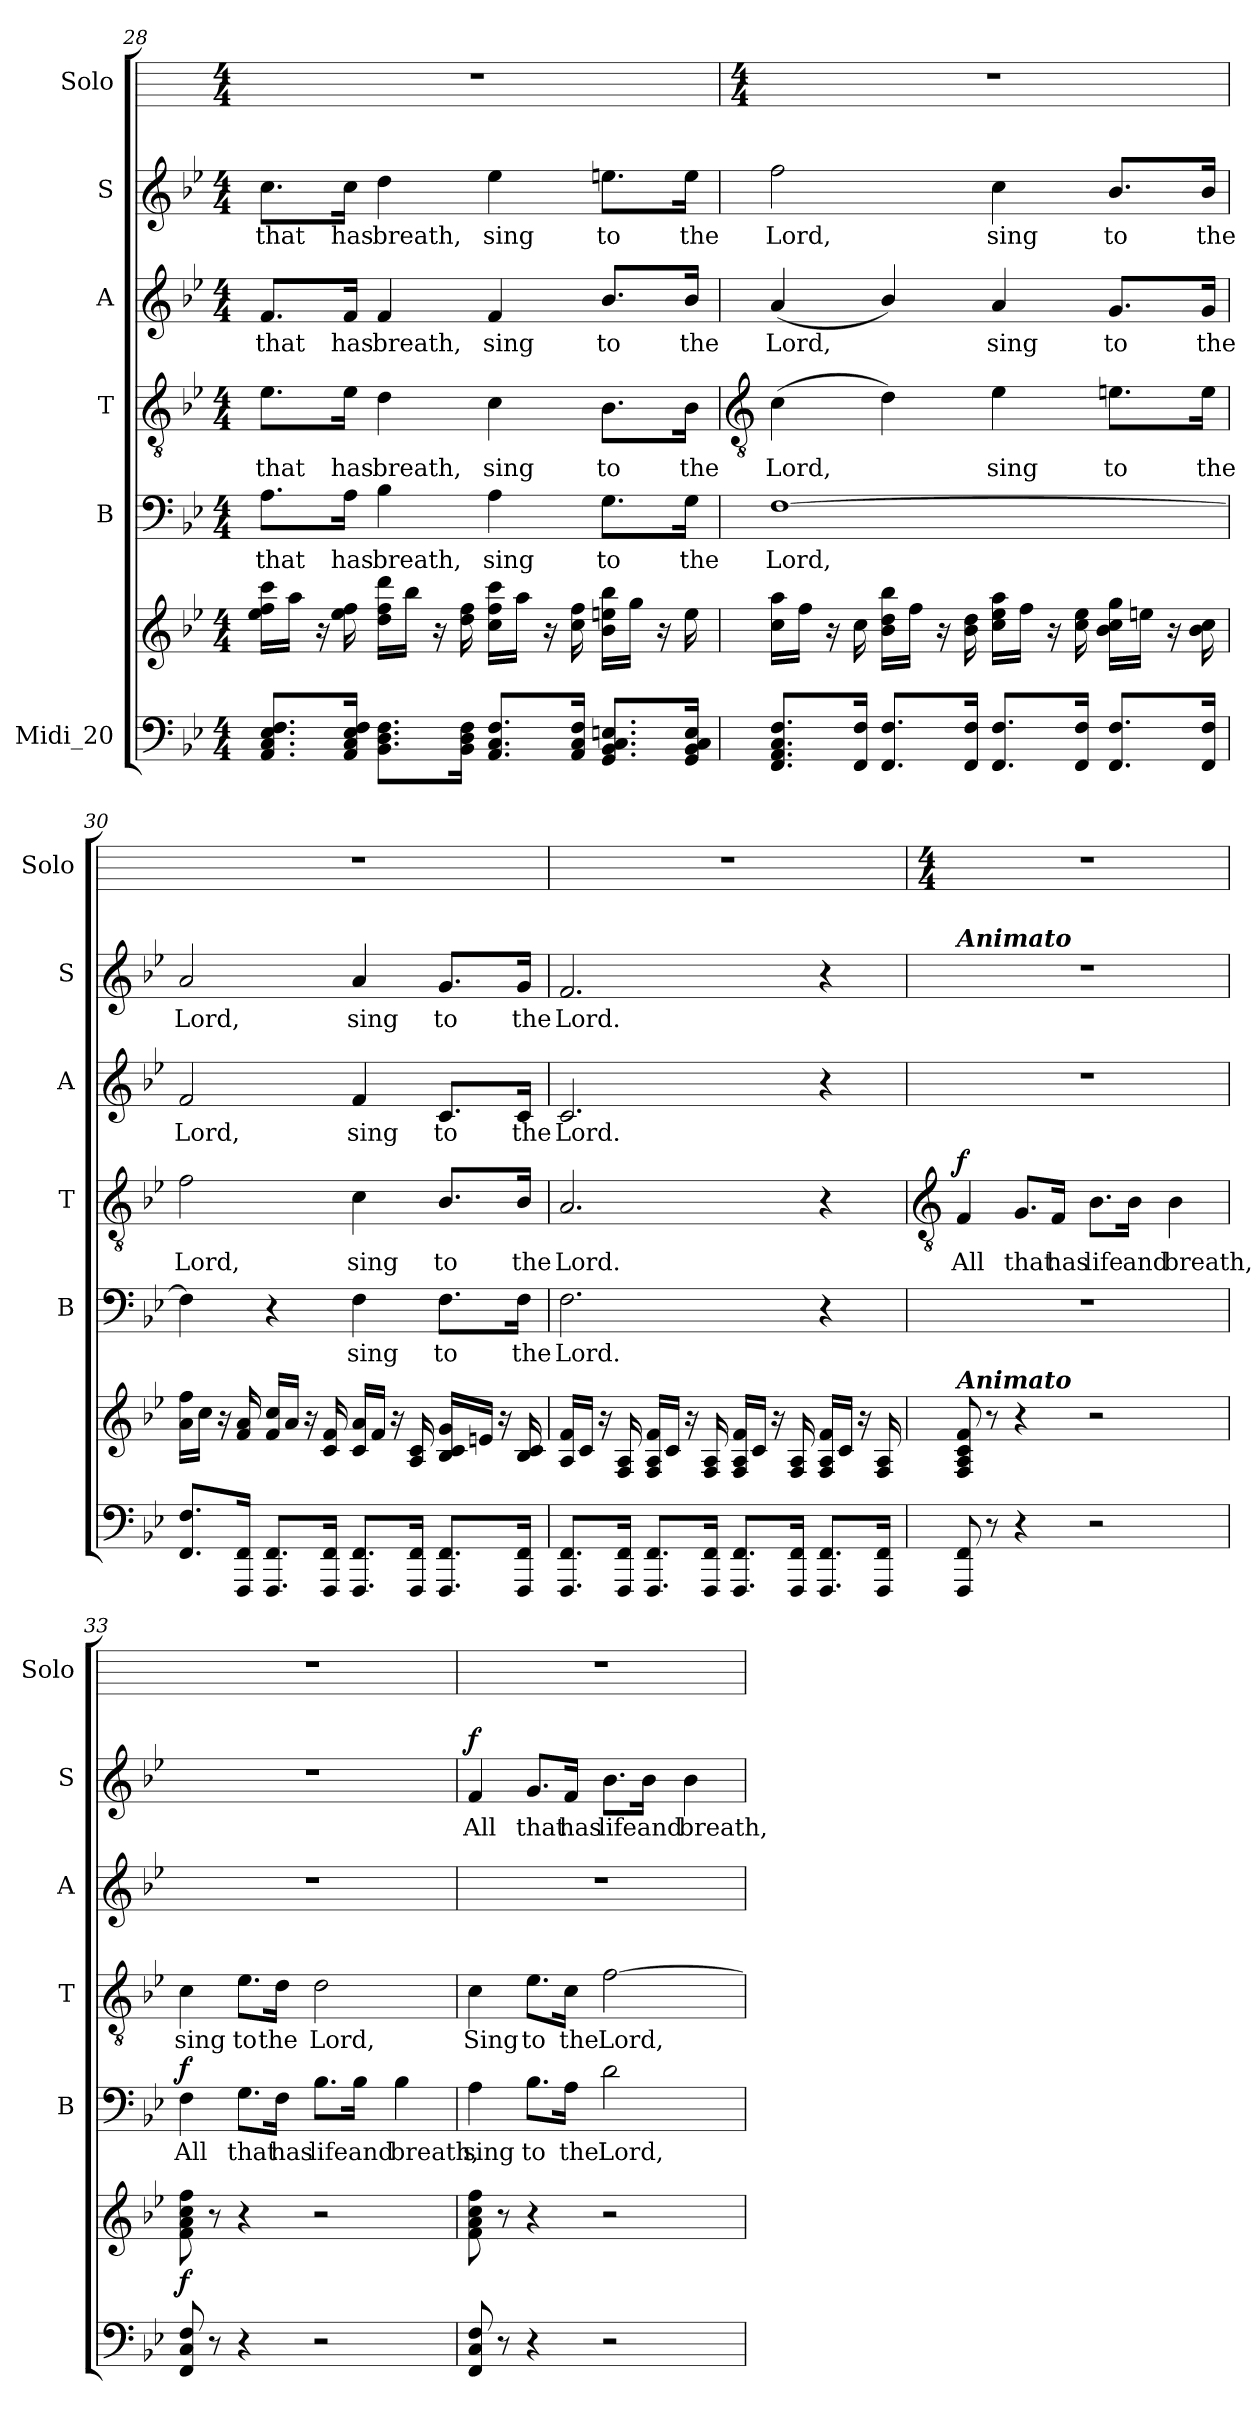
**kern	**kern	**dynam	**kern	**text	**dynam	**kern	**text	**dynam	**kern	**text	**kern	**text	**dynam	**kern
*part6	*part6	*part6	*part5	*part5	*part5	*part4	*part4	*part4	*part3	*part3	*part2	*part2	*part2	*part1
*staff7	*staff6	*staff6/7	*staff5	*staff5	*staff5	*staff4	*staff4	*staff4	*staff3	*staff3	*staff2	*staff2	*staff2	*staff1
*I"Midi_20	*	*	*I"B	*	*	*I"T	*	*	*I"A	*	*I"S	*	*	*I"Solo
*	*	*	*I'B	*	*	*I'T	*	*	*I'A	*	*I'S	*	*	*I'Solo
*clefF4	*clefG2	*	*clefF4	*	*	*clefGv2	*	*	*clefG2	*	*clefG2	*	*	*
*k[b-e-]	*k[b-e-]	*	*k[b-e-]	*	*	*k[b-e-]	*	*	*k[b-e-]	*	*k[b-e-]	*	*	*
*B-:	*B-:	*	*B-:	*	*	*B-:	*	*	*B-:	*	*B-:	*	*	*
*M4/4	*M4/4	*	*M4/4	*	*	*M4/4	*	*	*M4/4	*	*M4/4	*	*	*M4/4
=28	=28	=28	=28	=28	=28	=28	=28	=28	=28	=28	=28	=28	=28	=28
!	!	!	!	!LO:LY:b	!	!	!LO:LY:b	!	!	!LO:LY:b	!	!LO:LY:b	!	!
8.AA 8.C 8.E- 8.FL	16ee- 16ff 16cccLL	.	8.A\L	that	.	8.e-\L	that	.	8.f/L	that	8.cc\L	that	.	1r
.	16aaJJ	.	.	.	.	.	.	.	.	.	.	.	.	.
.	16r	.	.	.	.	.	.	.	.	.	.	.	.	.
!	!	!	!	!LO:LY:b	!	!	!LO:LY:b	!	!	!LO:LY:b	!	!LO:LY:b	!	!
16AA 16C 16E- 16FJ	16ee- 16ff	.	16A\Jk	has	.	16e-\Jk	has	.	16f/Jk	has	16cc\Jk	has	.	.
!	!	!	!	!LO:LY:b	!	!	!LO:LY:b	!	!	!LO:LY:b	!	!LO:LY:b	!	!
8.BB- 8.D 8.FL	16dd 16ff 16dddLL	.	4B-	breath,	.	4d	breath,	.	4f	breath,	4dd	breath,	.	.
.	16bb-JJ	.	.	.	.	.	.	.	.	.	.	.	.	.
.	16r	.	.	.	.	.	.	.	.	.	.	.	.	.
16BB- 16D 16FJ	16dd 16ff	.	.	.	.	.	.	.	.	.	.	.	.	.
!	!	!	!	!LO:LY:b	!	!	!LO:LY:b	!	!	!LO:LY:b	!	!LO:LY:b	!	!
8.AA 8.C 8.FL	16cc 16ff 16cccLL	.	4A	sing	.	4c	sing	.	4f	sing	4ee-	sing	.	.
.	16aaJJ	.	.	.	.	.	.	.	.	.	.	.	.	.
.	16r	.	.	.	.	.	.	.	.	.	.	.	.	.
16AA 16C 16FJ	16cc 16ff	.	.	.	.	.	.	.	.	.	.	.	.	.
!	!	!	!	!LO:LY:b	!	!	!LO:LY:b	!	!	!LO:LY:b	!	!LO:LY:b	!	!
8.GG 8.BB- 8.C 8.EnL	16b- 16een 16bb-LL	.	8.G\L	to	.	8.B-\L	to	.	8.b-/L	to	8.een\L	to	.	.
.	16ggJJ	.	.	.	.	.	.	.	.	.	.	.	.	.
.	16r	.	.	.	.	.	.	.	.	.	.	.	.	.
!	!	!	!	!LO:LY:b	!	!	!LO:LY:b	!	!	!LO:LY:b	!	!LO:LY:b	!	!
16GG 16BB- 16C 16EJ	16ee	.	16G\Jk	the	.	16B-\Jk	the	.	16b-/Jk	the	16ee\Jk	the	.	.
!!LO:LB:g=z
=29	=29	=29	=29	=29	=29	=29	=29	=29	=29	=29	=29	=29	=29	=29
*	*	*	*	*	*	*clefGv2	*	*	*	*	*	*	*	*
*	*	*	*	*	*	*	*	*	*	*	*	*	*	*M4/4
!	!	!	!	!LO:LY:b	!	!	!LO:LY:b	!	!	!LO:LY:b	!	!LO:LY:b	!	!
8.FF 8.AA 8.C 8.FL	16cc 16aaLL	.	[1F	Lord,	.	(>4c	Lord,	.	(<4a	Lord,	2ff	Lord,	.	1r
.	16ffJJ	.	.	.	.	.	.	.	.	.	.	.	.	.
.	16r	.	.	.	.	.	.	.	.	.	.	.	.	.
16FF 16FJ	16cc	.	.	.	.	.	.	.	.	.	.	.	.	.
8.FF 8.FL	16b- 16dd 16bb-LL	.	.	.	.	4d)	.	.	4b-/)	.	.	.	.	.
.	16ffJJ	.	.	.	.	.	.	.	.	.	.	.	.	.
.	16r	.	.	.	.	.	.	.	.	.	.	.	.	.
16FF 16FJ	16b- 16dd	.	.	.	.	.	.	.	.	.	.	.	.	.
!	!	!	!	!	!	!	!LO:LY:b	!	!	!LO:LY:b	!	!LO:LY:b	!	!
8.FF 8.FL	16cc 16ee- 16aaLL	.	.	.	.	4e-	sing	.	4a	sing	4cc	sing	.	.
.	16ffJJ	.	.	.	.	.	.	.	.	.	.	.	.	.
.	16r	.	.	.	.	.	.	.	.	.	.	.	.	.
16FF 16FJ	16cc 16ee-	.	.	.	.	.	.	.	.	.	.	.	.	.
!	!	!	!	!	!	!	!LO:LY:b	!	!	!LO:LY:b	!	!LO:LY:b	!	!
8.FF 8.FL	16b- 16cc 16ggLL	.	.	.	.	8.en\L	to	.	8.g/L	to	8.b-/L	to	.	.
.	16eenJJ	.	.	.	.	.	.	.	.	.	.	.	.	.
.	16r	.	.	.	.	.	.	.	.	.	.	.	.	.
!	!	!	!	!	!	!	!LO:LY:b	!	!	!LO:LY:b	!	!LO:LY:b	!	!
16FF 16FJ	16b- 16cc	.	.	.	.	16e\Jk	the	.	16g/Jk	the	16b-/Jk	the	.	.
=30	=30	=30	=30	=30	=30	=30	=30	=30	=30	=30	=30	=30	=30	=30
!	!	!	!	!	!	!	!LO:LY:b	!	!	!LO:LY:b	!	!LO:LY:b	!	!
8.FF 8.FL	16a 16ffLL	.	4F]	.	.	2f	Lord,	.	2f	Lord,	2a	Lord,	.	1r
.	16ccJJ	.	.	.	.	.	.	.	.	.	.	.	.	.
.	16r	.	.	.	.	.	.	.	.	.	.	.	.	.
16FFF 16FFJ	16f 16a	.	.	.	.	.	.	.	.	.	.	.	.	.
8.FFF 8.FFL	16f 16ccLL	.	4r	.	.	.	.	.	.	.	.	.	.	.
.	16aJJ	.	.	.	.	.	.	.	.	.	.	.	.	.
.	16r	.	.	.	.	.	.	.	.	.	.	.	.	.
16FFF 16FFJ	16c 16f	.	.	.	.	.	.	.	.	.	.	.	.	.
!	!	!	!	!LO:LY:b	!	!	!LO:LY:b	!	!	!LO:LY:b	!	!LO:LY:b	!	!
8.FFF 8.FFL	16c 16aLL	.	4F	sing	.	4c	sing	.	4f	sing	4a	sing	.	.
.	16fJJ	.	.	.	.	.	.	.	.	.	.	.	.	.
.	16r	.	.	.	.	.	.	.	.	.	.	.	.	.
16FFF 16FFJ	16A 16c	.	.	.	.	.	.	.	.	.	.	.	.	.
!	!	!	!	!LO:LY:b	!	!	!LO:LY:b	!	!	!LO:LY:b	!	!LO:LY:b	!	!
8.FFF 8.FFL	16B- 16c 16gLL	.	8.F\L	to	.	8.B-/L	to	.	8.c/L	to	8.g/L	to	.	.
.	16enJJ	.	.	.	.	.	.	.	.	.	.	.	.	.
.	16r	.	.	.	.	.	.	.	.	.	.	.	.	.
!	!	!	!	!LO:LY:b	!	!	!LO:LY:b	!	!	!LO:LY:b	!	!LO:LY:b	!	!
16FFF 16FFJ	16B- 16c	.	16F\Jk	the	.	16B-/Jk	the	.	16c/Jk	the	16g/Jk	the	.	.
=31	=31	=31	=31	=31	=31	=31	=31	=31	=31	=31	=31	=31	=31	=31
!	!	!	!	!LO:LY:b	!	!	!LO:LY:b	!	!	!LO:LY:b	!	!LO:LY:b	!	!
8.FFF 8.FFL	16A 16fLL	.	2.F	Lord.	.	2.A	Lord.	.	2.c	Lord.	2.f	Lord.	.	1r
.	16cJJ	.	.	.	.	.	.	.	.	.	.	.	.	.
.	16r	.	.	.	.	.	.	.	.	.	.	.	.	.
16FFF 16FFJ	16F 16A	.	.	.	.	.	.	.	.	.	.	.	.	.
8.FFF 8.FFL	16F 16A 16fLL	.	.	.	.	.	.	.	.	.	.	.	.	.
.	16cJJ	.	.	.	.	.	.	.	.	.	.	.	.	.
.	16r	.	.	.	.	.	.	.	.	.	.	.	.	.
16FFF 16FFJ	16F 16A	.	.	.	.	.	.	.	.	.	.	.	.	.
8.FFF 8.FFL	16F 16A 16fLL	.	.	.	.	.	.	.	.	.	.	.	.	.
.	16cJJ	.	.	.	.	.	.	.	.	.	.	.	.	.
.	16r	.	.	.	.	.	.	.	.	.	.	.	.	.
16FFF 16FFJ	16F 16A	.	.	.	.	.	.	.	.	.	.	.	.	.
8.FFF 8.FFL	16F 16A 16fLL	.	4r	.	.	4r	.	.	4r	.	4r	.	.	.
.	16cJJ	.	.	.	.	.	.	.	.	.	.	.	.	.
.	16r	.	.	.	.	.	.	.	.	.	.	.	.	.
16FFF 16FFJ	16F 16A	.	.	.	.	.	.	.	.	.	.	.	.	.
!!LO:LB:g=z
=32	=32	=32	=32	=32	=32	=32	=32	=32	=32	=32	=32	=32	=32	=32
*	*	*	*	*	*	*clefGv2	*	*	*	*	*	*	*	*
*	*	*	*	*	*	*	*	*	*	*	*	*	*	*M4/4
!	!	!	!	!	!	!	!	!	!	!	!LO:TX:a:Bi:t=Animato	!	!	!
!	!LO:TX:a:Bi:t=Animato	!	!	!	!	!	!	!	!	!	!	!	!	!
!	!	!	!	!	!	!	!LO:LY:b	!LO:DY:b	!	!	!	!	!	!
8FFF 8FF	8F 8A 8c 8f	.	1r	.	.	4F	All	f	1r	.	1r	.	.	1r
8r	8r	.	.	.	.	.	.	.	.	.	.	.	.	.
!	!	!	!	!	!	!	!LO:LY:b	!	!	!	!	!	!	!
4r	4r	.	.	.	.	8.G/L	that	.	.	.	.	.	.	.
!	!	!	!	!	!	!	!LO:LY:b	!	!	!	!	!	!	!
.	.	.	.	.	.	16F/Jk	has	.	.	.	.	.	.	.
!	!	!	!	!	!	!	!LO:LY:b	!	!	!	!	!	!	!
2r	2r	.	.	.	.	8.B-\L	life	.	.	.	.	.	.	.
!	!	!	!	!	!	!	!LO:LY:b	!	!	!	!	!	!	!
.	.	.	.	.	.	16B-\Jk	and	.	.	.	.	.	.	.
!	!	!	!	!	!	!	!LO:LY:b	!	!	!	!	!	!	!
.	.	.	.	.	.	4B-	breath,	.	.	.	.	.	.	.
=33	=33	=33	=33	=33	=33	=33	=33	=33	=33	=33	=33	=33	=33	=33
!	!	!LO:DY:b	!	!LO:LY:b	!LO:DY:b	!	!LO:LY:b	!	!	!	!	!	!	!
8FF 8C 8F	8f 8a 8cc 8ff	f	4F	All	f	4c	sing	.	1r	.	1r	.	.	1r
8r	8r	.	.	.	.	.	.	.	.	.	.	.	.	.
!	!	!	!	!LO:LY:b	!	!	!LO:LY:b	!	!	!	!	!	!	!
4r	4r	.	8.G\L	that	.	8.e-\L	to	.	.	.	.	.	.	.
!	!	!	!	!LO:LY:b	!	!	!LO:LY:b	!	!	!	!	!	!	!
.	.	.	16F\Jk	has	.	16d\Jk	the	.	.	.	.	.	.	.
!	!	!	!	!LO:LY:b	!	!	!LO:LY:b	!	!	!	!	!	!	!
2r	2r	.	8.B-\L	life	.	2d	Lord,	.	.	.	.	.	.	.
!	!	!	!	!LO:LY:b	!	!	!	!	!	!	!	!	!	!
.	.	.	16B-\Jk	and	.	.	.	.	.	.	.	.	.	.
!	!	!	!	!LO:LY:b	!	!	!	!	!	!	!	!	!	!
.	.	.	4B-	breath,	.	.	.	.	.	.	.	.	.	.
=34	=34	=34	=34	=34	=34	=34	=34	=34	=34	=34	=34	=34	=34	=34
!	!	!	!	!LO:LY:b	!	!	!LO:LY:b	!	!	!	!	!LO:LY:b	!LO:DY:b	!
8FF 8C 8F	8f 8a 8cc 8ff	.	4A	sing	.	4c	Sing	.	1r	.	4f	All	f	1r
8r	8r	.	.	.	.	.	.	.	.	.	.	.	.	.
!	!	!	!	!LO:LY:b	!	!	!LO:LY:b	!	!	!	!	!LO:LY:b	!	!
4r	4r	.	8.B-\L	to	.	8.e-\L	to	.	.	.	8.g/L	that	.	.
!	!	!	!	!LO:LY:b	!	!	!LO:LY:b	!	!	!	!	!LO:LY:b	!	!
.	.	.	16A\Jk	the	.	16c\Jk	the	.	.	.	16f/Jk	has	.	.
!	!	!	!	!LO:LY:b	!	!	!LO:LY:b	!	!	!	!	!LO:LY:b	!	!
2r	2r	.	2d	Lord,	.	[2f	Lord,	.	.	.	8.b-\L	life	.	.
!	!	!	!	!	!	!	!	!	!	!	!	!LO:LY:b	!	!
.	.	.	.	.	.	.	.	.	.	.	16b-\Jk	and	.	.
!	!	!	!	!	!	!	!	!	!	!	!	!LO:LY:b	!	!
.	.	.	.	.	.	.	.	.	.	.	4b-	breath,	.	.
=	=	=	=	=	=	=	=	=	=	=	=	=	=	=
*-	*-	*-	*-	*-	*-	*-	*-	*-	*-	*-	*-	*-	*-	*-
